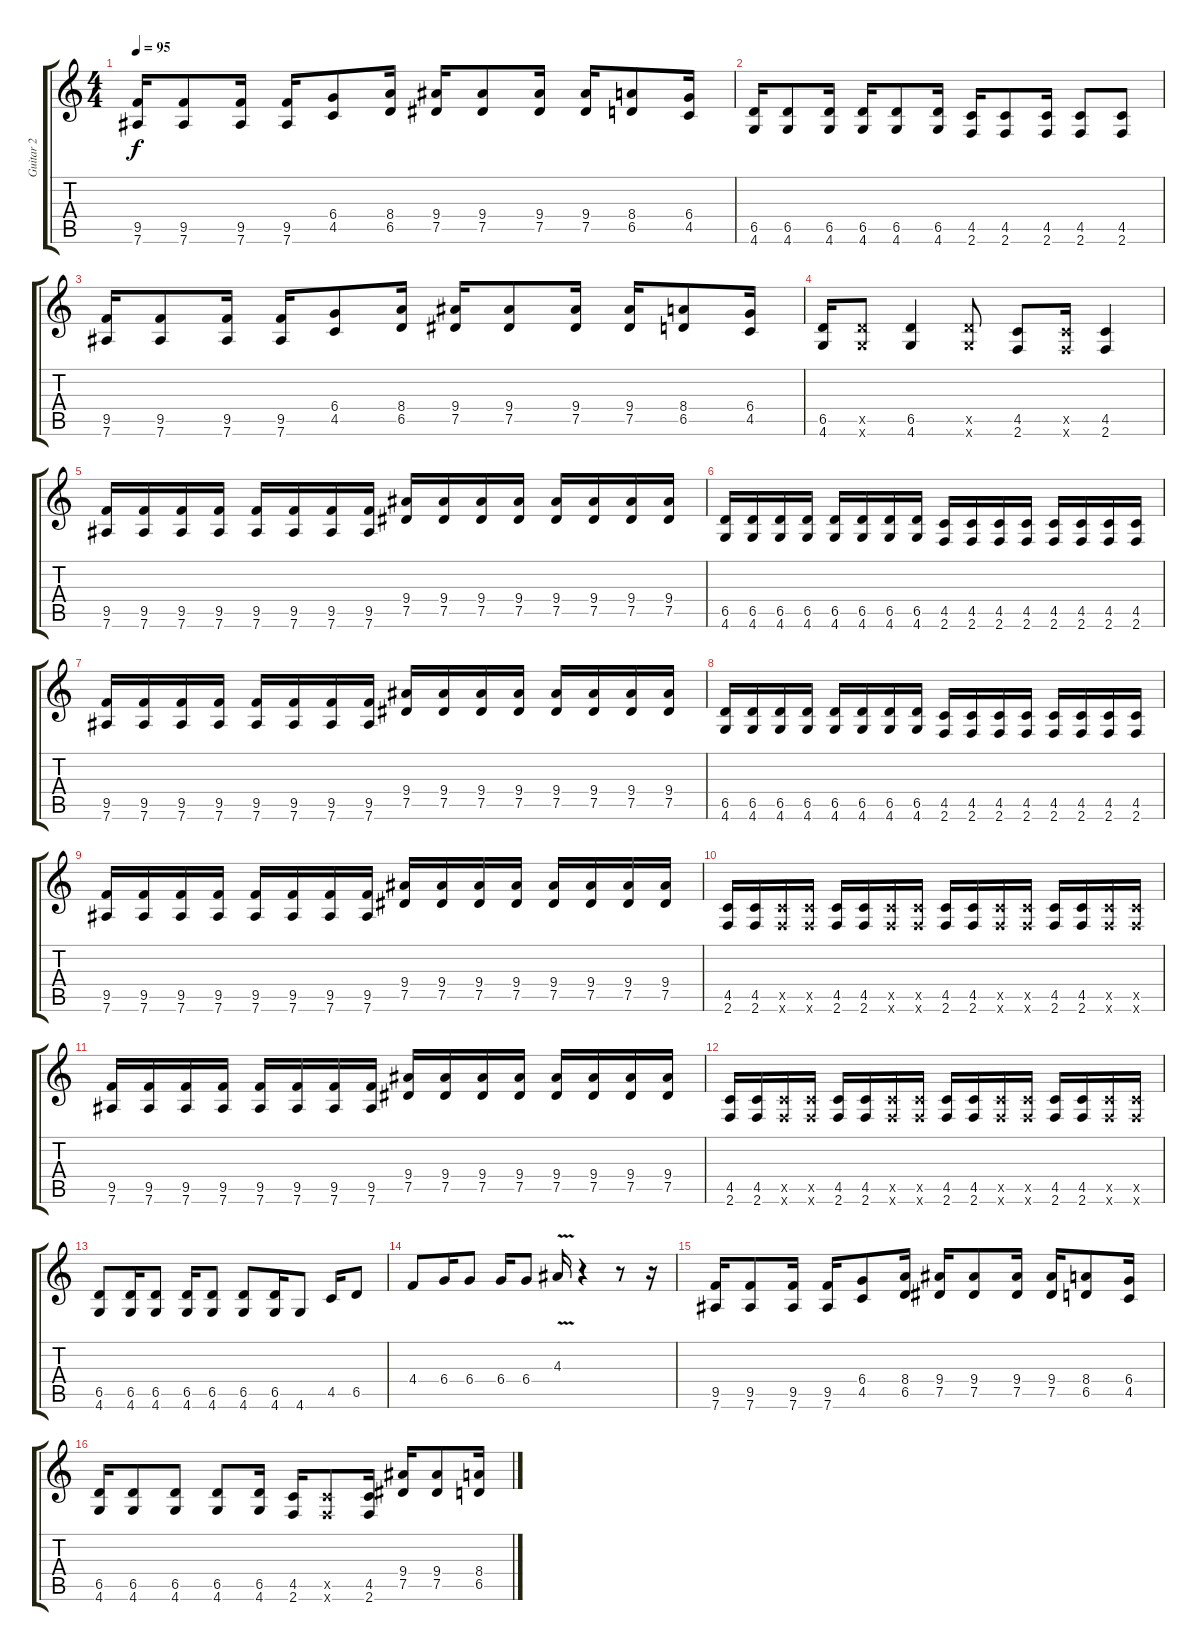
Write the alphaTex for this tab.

\track ("Guitar 2" "Guitar 2") {instrument overdrivenguitar}
\staff {score tabs}
\tuning (Eb4 Bb3 Gb3 Db3 Ab2 Eb2) {hide}
\ts (4 4)
\tempo 95
\clef g2
\ks c
(9.5 7.6).16{dy f instrument overdrivenguitar} (9.5 7.6).8 (9.5 7.6).16 (9.5 7.6).16 (6.4 4.5).8 (8.4 6.5).16 (9.4 7.5).16 (9.4 7.5).8 (9.4 7.5).16 (9.4 7.5).16 (8.4 6.5).8 (6.4 4.5).16 |
(6.5 4.6).16 (6.5 4.6).8 (6.5 4.6).16 (6.5 4.6).16 (6.5 4.6).8 (6.5 4.6).16 (4.5 2.6).16 (4.5 2.6).8 (4.5 2.6).16 (4.5 2.6).8 (4.5 2.6).8 |
(9.5 7.6).16 (9.5 7.6).8 (9.5 7.6).16 (9.5 7.6).16 (6.4 4.5).8 (8.4 6.5).16 (9.4 7.5).16 (9.4 7.5).8 (9.4 7.5).16 (9.4 7.5).16 (8.4 6.5).8 (6.4 4.5).16 |
(6.5 4.6).16 (6.5{x} 4.6{x}).8 (6.5 4.6).4 (6.5{x} 4.6{x}).8 (4.5 2.6).8 (4.5{x} 2.6{x}).16 (4.5 2.6).4 |
(9.5 7.6).16 (9.5 7.6).16 (9.5 7.6).16 (9.5 7.6).16 (9.5 7.6).16 (9.5 7.6).16 (9.5 7.6).16 (9.5 7.6).16 (9.4 7.5).16 (9.4 7.5).16 (9.4 7.5).16 (9.4 7.5).16 (9.4 7.5).16 (9.4 7.5).16 (9.4 7.5).16 (9.4 7.5).16 |
(6.5 4.6).16 (6.5 4.6).16 (6.5 4.6).16 (6.5 4.6).16 (6.5 4.6).16 (6.5 4.6).16 (6.5 4.6).16 (6.5 4.6).16 (4.5 2.6).16 (4.5 2.6).16 (4.5 2.6).16 (4.5 2.6).16 (4.5 2.6).16 (4.5 2.6).16 (4.5 2.6).16 (4.5 2.6).16 |
(9.5 7.6).16 (9.5 7.6).16 (9.5 7.6).16 (9.5 7.6).16 (9.5 7.6).16 (9.5 7.6).16 (9.5 7.6).16 (9.5 7.6).16 (9.4 7.5).16 (9.4 7.5).16 (9.4 7.5).16 (9.4 7.5).16 (9.4 7.5).16 (9.4 7.5).16 (9.4 7.5).16 (9.4 7.5).16 |
(6.5 4.6).16 (6.5 4.6).16 (6.5 4.6).16 (6.5 4.6).16 (6.5 4.6).16 (6.5 4.6).16 (6.5 4.6).16 (6.5 4.6).16 (4.5 2.6).16 (4.5 2.6).16 (4.5 2.6).16 (4.5 2.6).16 (4.5 2.6).16 (4.5 2.6).16 (4.5 2.6).16 (4.5 2.6).16 |
(9.5 7.6).16 (9.5 7.6).16 (9.5 7.6).16 (9.5 7.6).16 (9.5 7.6).16 (9.5 7.6).16 (9.5 7.6).16 (9.5 7.6).16 (9.4 7.5).16 (9.4 7.5).16 (9.4 7.5).16 (9.4 7.5).16 (9.4 7.5).16 (9.4 7.5).16 (9.4 7.5).16 (9.4 7.5).16 |
(4.5 2.6).16 (4.5 2.6).16 (4.5{x} 2.6{x}).16 (4.5{x} 2.6{x}).16 (4.5 2.6).16 (4.5 2.6).16 (4.5{x} 2.6{x}).16 (4.5{x} 2.6{x}).16 (4.5 2.6).16 (4.5 2.6).16 (4.5{x} 2.6{x}).16 (4.5{x} 2.6{x}).16 (4.5 2.6).16 (4.5 2.6).16 (4.5{x} 2.6{x}).16 (4.5{x} 2.6{x}).16 |
(9.5 7.6).16 (9.5 7.6).16 (9.5 7.6).16 (9.5 7.6).16 (9.5 7.6).16 (9.5 7.6).16 (9.5 7.6).16 (9.5 7.6).16 (9.4 7.5).16 (9.4 7.5).16 (9.4 7.5).16 (9.4 7.5).16 (9.4 7.5).16 (9.4 7.5).16 (9.4 7.5).16 (9.4 7.5).16 |
(4.5 2.6).16 (4.5 2.6).16 (4.5{x} 2.6{x}).16 (4.5{x} 2.6{x}).16 (4.5 2.6).16 (4.5 2.6).16 (4.5{x} 2.6{x}).16 (4.5{x} 2.6{x}).16 (4.5 2.6).16 (4.5 2.6).16 (4.5{x} 2.6{x}).16 (4.5{x} 2.6{x}).16 (4.5 2.6).16 (4.5 2.6).16 (4.5{x} 2.6{x}).16 (4.5{x} 2.6{x}).16 |
(6.5 4.6).8 (6.5 4.6).16 (6.5 4.6).8 (6.5 4.6).16 (6.5 4.6).8 (6.5 4.6).8 (6.5 4.6).16 4.6.8 4.5.16 6.5.8 |
4.4.8 6.4.16 6.4.8 6.4.16 6.4.8 4.3{v}.16 r.4 r.8 r.16 |
(9.5 7.6).16 (9.5 7.6).8 (9.5 7.6).16 (9.5 7.6).16 (6.4 4.5).8 (8.4 6.5).16 (9.4 7.5).16 (9.4 7.5).8 (9.4 7.5).16 (9.4 7.5).16 (8.4 6.5).8 (6.4 4.5).16 |
(6.5 4.6).16 (6.5 4.6).8 (6.5 4.6).8 (6.5 4.6).8 (6.5 4.6).16 (4.5 2.6).16 (4.5{x} 2.6{x}).8 (4.5 2.6).16 (9.4 7.5).16 (9.4 7.5).8 (8.4 6.5).16
